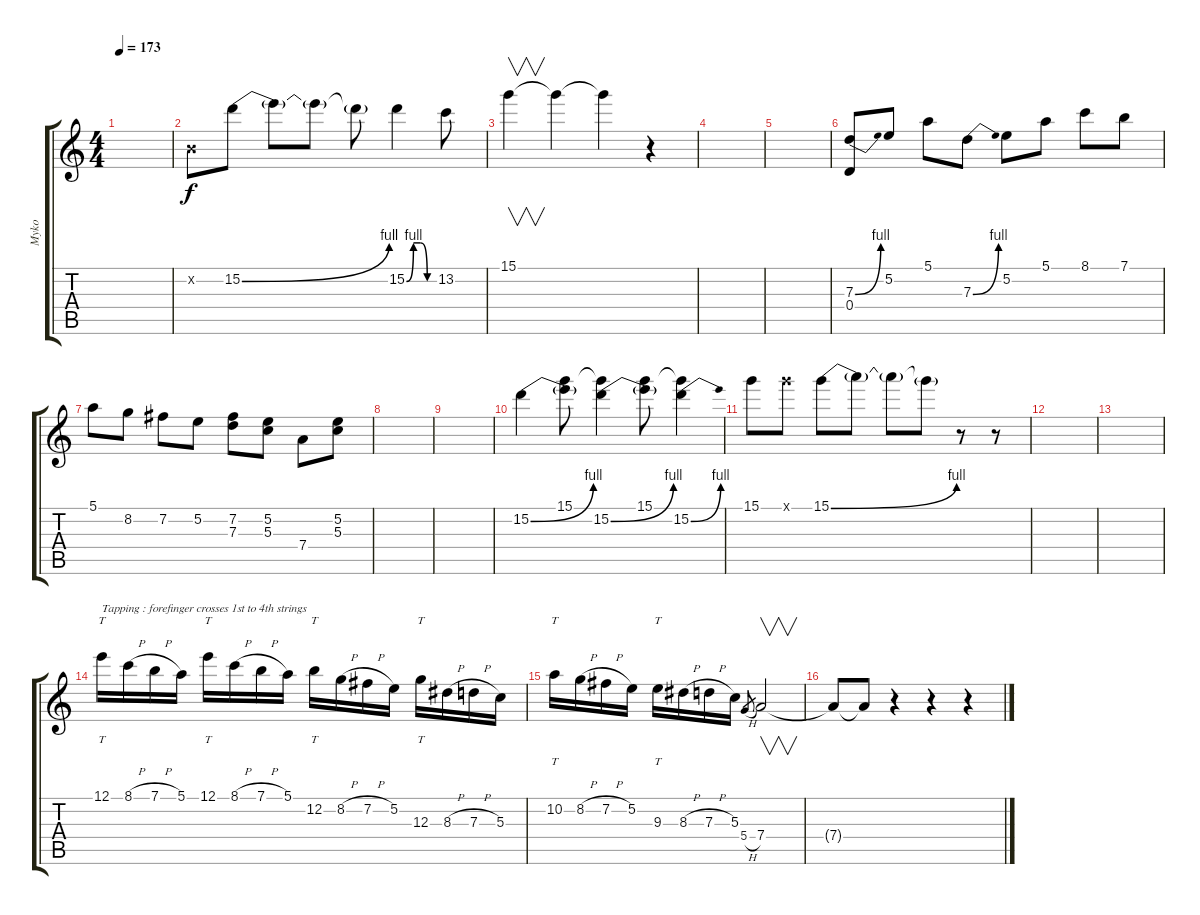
\track ("Myko" "Myko") {instrument distortionguitar}
\staff {score tabs}
\tuning (E4 B3 G3 D3 A2 E2) {hide}
\ts (4 4)
\tempo 173
\clef g2
\ks c
|
0.2{x}.8 15.2{be (bend 0 0 60 4)}.8 15.2{t}.8 15.2{t}.8 15.2{t}.8 15.2{be (custom 0 0 15 4 30 4 45 0 60 0)}.4 13.2.8 |
15.1.4{v} 15.1{t}.4 15.1{t}.4 r.4 |
|
|
(7.3{be (bend 0 0 60 4)} 0.4).8 5.2.8 5.1.8 7.3{be (bend 0 0 60 4)}.8 5.2.8 5.1.8 8.1.8 7.1.8 |
5.1.8 8.2.8 7.2.8 5.2.8 (7.2 7.3).8 (5.2 5.3).8 7.4.8 (5.2 5.3).8 |
|
|
15.2{be (bend 0 0 60 4)}.4 (15.1 15.2{t}).8 (15.1{t} 15.2{be (bend 0 0 60 4)}).4 (15.1 15.2{t}).8 (15.1{t} 15.2{be (bend 0 0 60 4)}).4 |
15.1.8 15.1{x}.8 15.1{be (bend 0 0 60 4)}.8 15.1{t}.8 15.1{t}.8 15.1{t}.8 r.8 r.8 |
|
|
12.1.16{tt txt "Tapping : forefinger crosses 1st to 4th strings"} 8.1{h}.16 7.1{h}.16 5.1.16 12.1.16{tt} 8.1{h}.16 7.1{h}.16 5.1.16 12.2.16{tt} 8.2{h}.16 7.2{h}.16 5.2.16 12.3.16{tt} 8.3{h}.16 7.3{h}.16 5.3.16 |
10.2.16{tt} 8.2{h}.16 7.2{h}.16 5.2.16 9.3.16{tt} 8.3{h}.16 7.3{h}.16 5.3.16 5.4{h}.8{gr} 7.4.2{v} |
7.4{t}.8 7.4{t}.8 r.4 r.4 r.4
